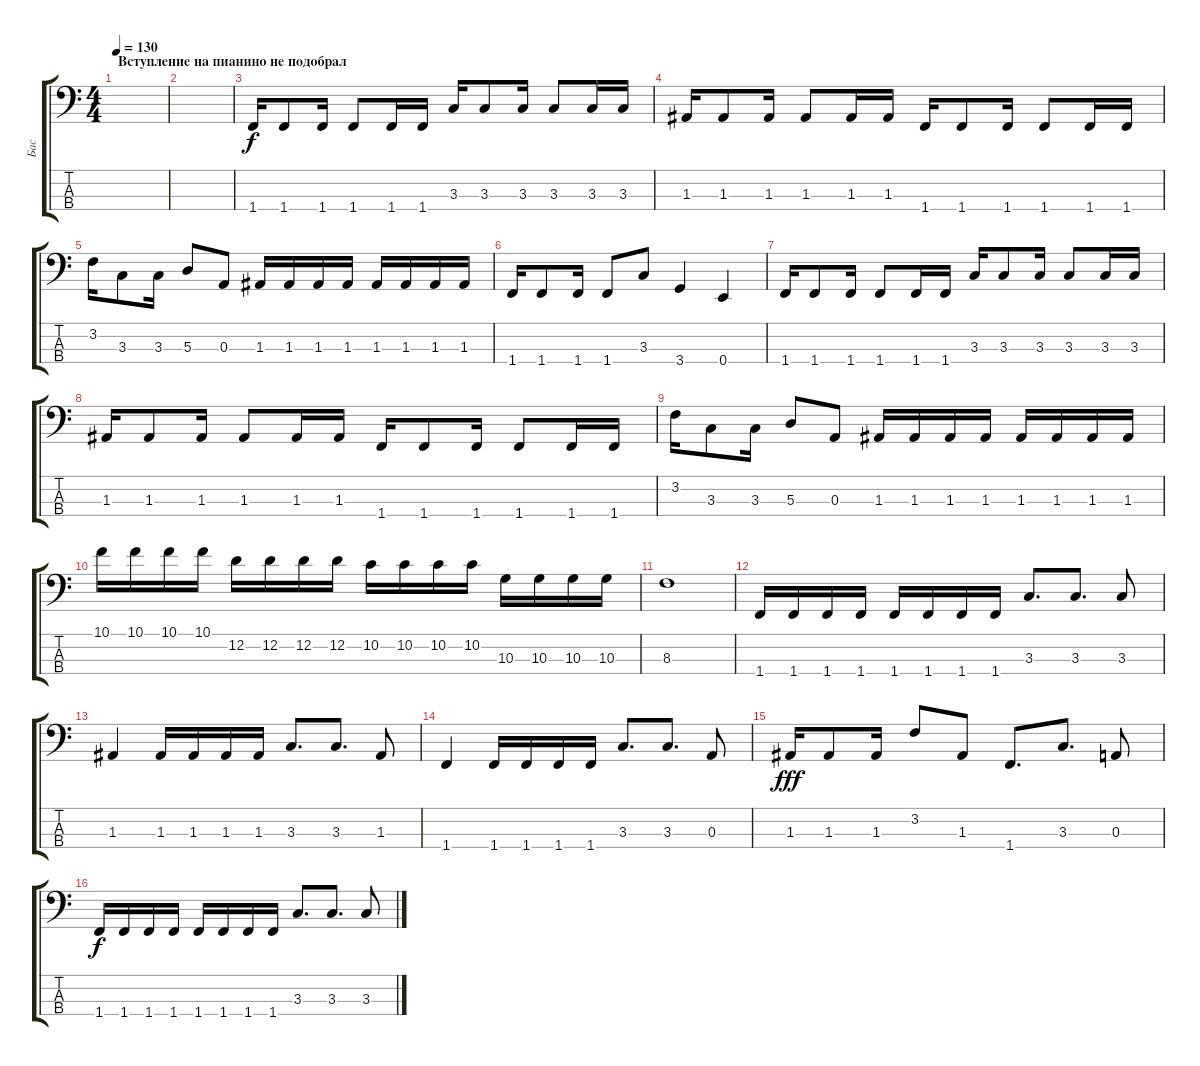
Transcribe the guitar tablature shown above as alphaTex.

\track ("Бас" "Бас") {instrument electricbasspick}
\staff {score tabs}
\tuning (G2 D2 A1 E1) {hide}
\ts (4 4)
\section ("" "Вступление на пианино не подобрал")
\tempo 130
\clef f4
\ks c
|
|
1.4.16 1.4.8 1.4.16 1.4.8 1.4.16 1.4.16 3.3.16 3.3.8 3.3.16 3.3.8 3.3.16 3.3.16 |
1.3.16 1.3.8 1.3.16 1.3.8 1.3.16 1.3.16 1.4.16 1.4.8 1.4.16 1.4.8 1.4.16 1.4.16 |
3.2.16 3.3.8 3.3.16 5.3.8 0.3.8 1.3.16 1.3.16 1.3.16 1.3.16 1.3.16 1.3.16 1.3.16 1.3.16 |
1.4.16 1.4.8 1.4.16 1.4.8 3.3.8 3.4.4 0.4.4 |
1.4.16 1.4.8 1.4.16 1.4.8 1.4.16 1.4.16 3.3.16 3.3.8 3.3.16 3.3.8 3.3.16 3.3.16 |
1.3.16 1.3.8 1.3.16 1.3.8 1.3.16 1.3.16 1.4.16 1.4.8 1.4.16 1.4.8 1.4.16 1.4.16 |
3.2.16 3.3.8 3.3.16 5.3.8 0.3.8 1.3.16 1.3.16 1.3.16 1.3.16 1.3.16 1.3.16 1.3.16 1.3.16 |
10.1.16{dy f} 10.1.16 10.1.16 10.1.16 12.2.16 12.2.16 12.2.16 12.2.16 10.2.16 10.2.16 10.2.16 10.2.16 10.3.16 10.3.16 10.3.16 10.3.16 |
8.3.1 |
1.4.16 1.4.16 1.4.16 1.4.16 1.4.16 1.4.16 1.4.16 1.4.16 3.3.8{d} 3.3.8{d} 3.3.8 |
1.3.4 1.3.16 1.3.16 1.3.16 1.3.16 3.3.8{d} 3.3.8{d} 1.3.8 |
1.4.4 1.4.16 1.4.16 1.4.16 1.4.16 3.3.8{d} 3.3.8{d} 0.3.8 |
1.3.16{dy fff} 1.3.8 1.3.16 3.2.8 1.3.8 1.4.8{d} 3.3.8{d} 0.3.8 |
1.4.16{dy f} 1.4.16 1.4.16 1.4.16 1.4.16 1.4.16 1.4.16 1.4.16 3.3.8{d} 3.3.8{d} 3.3.8
